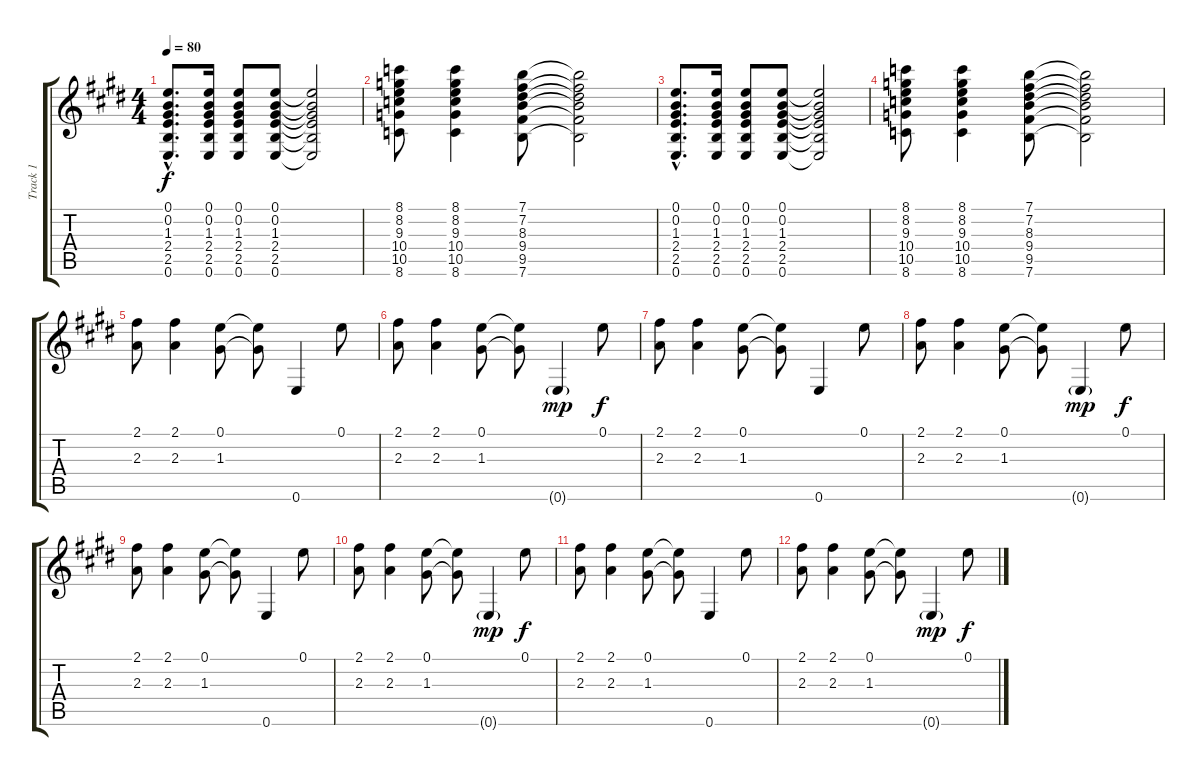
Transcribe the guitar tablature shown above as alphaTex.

\track ("Track 1" "Track 1") {instrument electricguitarclean}
\staff {score tabs}
\tuning (E4 B3 G3 D3 A2 E2) {hide}
\ts (4 4)
\tempo 80
\clef g2
\ks e
(0.1{hac} 0.2{hac} 1.3{hac} 2.4{hac} 2.5{hac} 0.6{hac}).8{d dy f} (0.1 0.2 1.3 2.4 2.5 0.6).16 (0.1 0.2 1.3 2.4 2.5 0.6).8 (0.1 0.2 1.3 2.4 2.5 0.6).8 (0.1{t} 0.2{t} 1.3{t} 2.4{t} 2.5{t} 0.6{t}).2 |
(8.1 8.2 9.3 10.4 10.5 8.6).8 (8.1 8.2 9.3 10.4 10.5 8.6).4 (7.1 7.2 8.3 9.4 9.5 7.6).8 (7.1{t} 7.2{t} 8.3{t} 9.4{t} 9.5{t} 7.6{t}).2 |
(0.1{hac} 0.2{hac} 1.3{hac} 2.4{hac} 2.5{hac} 0.6{hac}).8{d} (0.1 0.2 1.3 2.4 2.5 0.6).16 (0.1 0.2 1.3 2.4 2.5 0.6).8 (0.1 0.2 1.3 2.4 2.5 0.6).8 (0.1{t} 0.2{t} 1.3{t} 2.4{t} 2.5{t} 0.6{t}).2 |
(8.1 8.2 9.3 10.4 10.5 8.6).8 (8.1 8.2 9.3 10.4 10.5 8.6).4 (7.1 7.2 8.3 9.4 9.5 7.6).8 (7.1{t} 7.2{t} 8.3{t} 9.4{t} 9.5{t} 7.6{t}).2 |
(2.1 2.3).8 (2.1 2.3).4 (0.1 1.3).8 (0.1{t} 1.3{t}).8 0.6.4 0.1.8 |
(2.1 2.3).8 (2.1 2.3).4 (0.1 1.3).8 (0.1{t} 1.3{t}).8 0.6{g}.4{dy mp} 0.1.8{dy f} |
(2.1 2.3).8 (2.1 2.3).4 (0.1 1.3).8 (0.1{t} 1.3{t}).8 0.6.4 0.1.8 |
(2.1 2.3).8 (2.1 2.3).4 (0.1 1.3).8 (0.1{t} 1.3{t}).8 0.6{g}.4{dy mp} 0.1.8{dy f} |
(2.1 2.3).8 (2.1 2.3).4 (0.1 1.3).8 (0.1{t} 1.3{t}).8 0.6.4 0.1.8 |
(2.1 2.3).8 (2.1 2.3).4 (0.1 1.3).8 (0.1{t} 1.3{t}).8 0.6{g}.4{dy mp} 0.1.8{dy f} |
(2.1 2.3).8 (2.1 2.3).4 (0.1 1.3).8 (0.1{t} 1.3{t}).8 0.6.4 0.1.8 |
(2.1 2.3).8 (2.1 2.3).4 (0.1 1.3).8 (0.1{t} 1.3{t}).8 0.6{g}.4{dy mp} 0.1.8{dy f}
